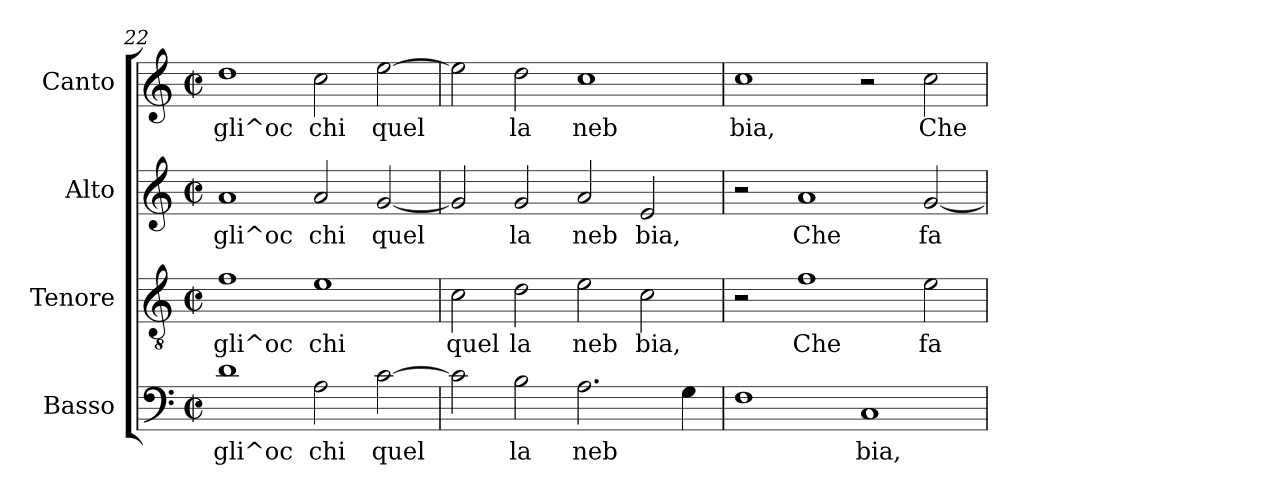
**kern	**text	**kern	**text	**kern	**text	**kern	**text
*part4	*part4	*part3	*part3	*part2	*part2	*part1	*part1
*staff4	*staff4	*staff3	*staff3	*staff2	*staff2	*staff1	*staff1
*I"Basso	*	*I"Tenore	*	*I"Alto	*	*I"Canto	*
*clefF4	*	*clefGv2	*	*clefG2	*	*clefG2	*
*k[]	*	*k[]	*	*k[]	*	*k[]	*
*C:	*	*C:	*	*C:	*	*C:	*
*M2/2	*	*M2/2	*	*M2/2	*	*M2/2	*
*met(c|)	*	*met(c|)	*	*met(c|)	*	*met(c|)	*
=22	=22	=22	=22	=22	=22	=22	=22
!	!LO:LY:b:cj	!	!LO:LY:b:cj	!	!LO:LY:b:cj	!	!LO:LY:a:cj
1d	gli^oc	1f	gli^oc	1a	gli^oc	1dd	gli^oc
!	!LO:LY:b:cj	!	!LO:LY:b:cj	!	!LO:LY:b:cj	!	!LO:LY:a:cj
2A\	chi	1e	chi	2a/	chi	2cc\	chi
!	!LO:LY:b:cj	!	!	!	!LO:LY:b:cj	!	!LO:LY:a:cj
[>2c\	quel	.	.	[<2g/	quel	[>2ee\	quel
=23	=23	=23	=23	=23	=23	=23	=23
!	!LO:LY:b:cj	!	!LO:LY:b:cj	!	!LO:LY:b:cj	!	!LO:LY:a:cj
2c\]	.	2c\	quel	2g/]	.	2ee\]	.
!	!LO:LY:b:cj	!	!LO:LY:b:cj	!	!LO:LY:b:cj	!	!LO:LY:a:cj
2B\	la	2d\	la	2g/	la	2dd\	la
!	!LO:LY:b:cj	!	!LO:LY:b:cj	!	!LO:LY:b:cj	!	!LO:LY:a:cj
2.A\	neb	2e\	neb	2a/	neb	1cc	neb
!	!	!	!LO:LY:b:cj	!	!LO:LY:b:cj	!	!
.	.	2c\	bia,	2e/	bia,	.	.
!	!LO:LY:b:cj	!	!	!	!	!	!
4G\	.	.	.	.	.	.	.
=24	=24	=24	=24	=24	=24	=24	=24
!	!LO:LY:b:cj	!	!	!	!	!	!LO:LY:a:cj
1F	.	2r	.	2r	.	1cc	bia,
!	!	!	!LO:LY:b:cj	!	!LO:LY:b:cj	!	!
.	.	1f	Che	1a	Che	.	.
!	!LO:LY:b:cj	!	!	!	!	!	!
1C	bia,	.	.	.	.	2r	.
!	!	!	!LO:LY:b:cj	!	!LO:LY:b:cj	!	!LO:LY:a:cj
.	.	2e\	fa	[<2g/	fa	2cc\	Che
=	=	=	=	=	=	=	=
*-	*-	*-	*-	*-	*-	*-	*-
